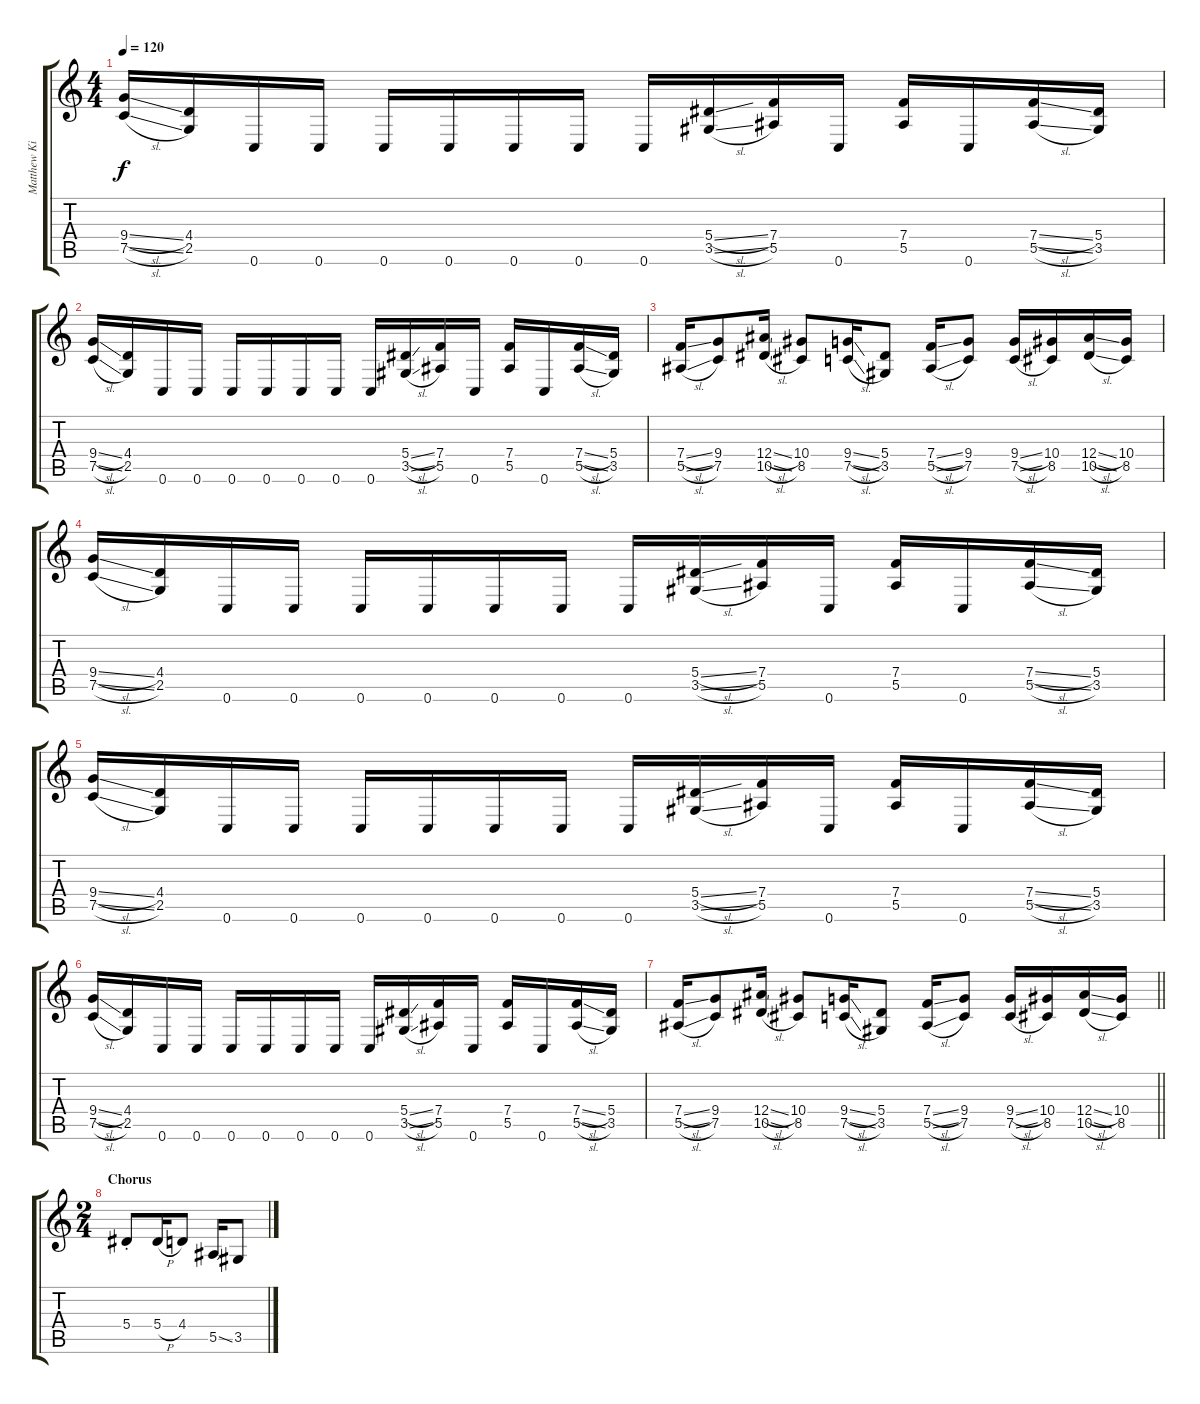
\track ("Matthew Kiichi Heafy" "Matthew Ki") {instrument distortionguitar}
\staff {score tabs}
\tuning (C4 G3 Eb3 Bb2 F2 C2) {hide}
\ts (4 4)
\tempo 120
\clef g2
\ks c
(9.4{sl} 7.5{sl}).16{dy f} (4.4 2.5).16 0.6.16 0.6.16 0.6.16 0.6.16 0.6.16 0.6.16 0.6.16 (5.4{sl} 3.5{sl}).16 (7.4 5.5).16 0.6.16 (7.4 5.5).16 0.6.16 (7.4{sl} 5.5{sl}).16 (5.4 3.5).16 |
(9.4{sl} 7.5{sl}).16 (4.4 2.5).16 0.6.16 0.6.16 0.6.16 0.6.16 0.6.16 0.6.16 0.6.16 (5.4{sl} 3.5{sl}).16 (7.4 5.5).16 0.6.16 (7.4 5.5).16 0.6.16 (7.4{sl} 5.5{sl}).16 (5.4 3.5).16 |
(7.4{sl} 5.5{sl}).16 (9.4 7.5).8 (12.4{sl} 10.5{sl}).16 (10.4 8.5).8 (9.4{sl} 7.5{sl}).16 (5.4 3.5).8 (7.4{sl} 5.5{sl}).16 (9.4 7.5).8 (9.4{sl} 7.5{sl}).16 (10.4 8.5).16 (12.4{sl} 10.5{sl}).16 (10.4 8.5).16 |
(9.4{sl} 7.5{sl}).16 (4.4 2.5).16 0.6.16 0.6.16 0.6.16 0.6.16 0.6.16 0.6.16 0.6.16 (5.4{sl} 3.5{sl}).16 (7.4 5.5).16 0.6.16 (7.4 5.5).16 0.6.16 (7.4{sl} 5.5{sl}).16 (5.4 3.5).16 |
(9.4{sl} 7.5{sl}).16 (4.4 2.5).16 0.6.16 0.6.16 0.6.16 0.6.16 0.6.16 0.6.16 0.6.16 (5.4{sl} 3.5{sl}).16 (7.4 5.5).16 0.6.16 (7.4 5.5).16 0.6.16 (7.4{sl} 5.5{sl}).16 (5.4 3.5).16 |
(9.4{sl} 7.5{sl}).16 (4.4 2.5).16 0.6.16 0.6.16 0.6.16 0.6.16 0.6.16 0.6.16 0.6.16 (5.4{sl} 3.5{sl}).16 (7.4 5.5).16 0.6.16 (7.4 5.5).16 0.6.16 (7.4{sl} 5.5{sl}).16 (5.4 3.5).16 |
\barLineRight lightlight
(7.4{sl} 5.5{sl}).16 (9.4 7.5).8 (12.4{sl} 10.5{sl}).16 (10.4 8.5).8 (9.4{sl} 7.5{sl}).16 (5.4 3.5).8 (7.4{sl} 5.5{sl}).16 (9.4 7.5).8 (9.4{sl} 7.5{sl}).16 (10.4 8.5).16 (12.4{sl} 10.5{sl}).16 (10.4 8.5).16 |
\ts (2 4)
\section ("" "Chorus")
5.4{st}.8 5.4{h}.16 4.4.8 5.5{ss}.16 3.5.8
